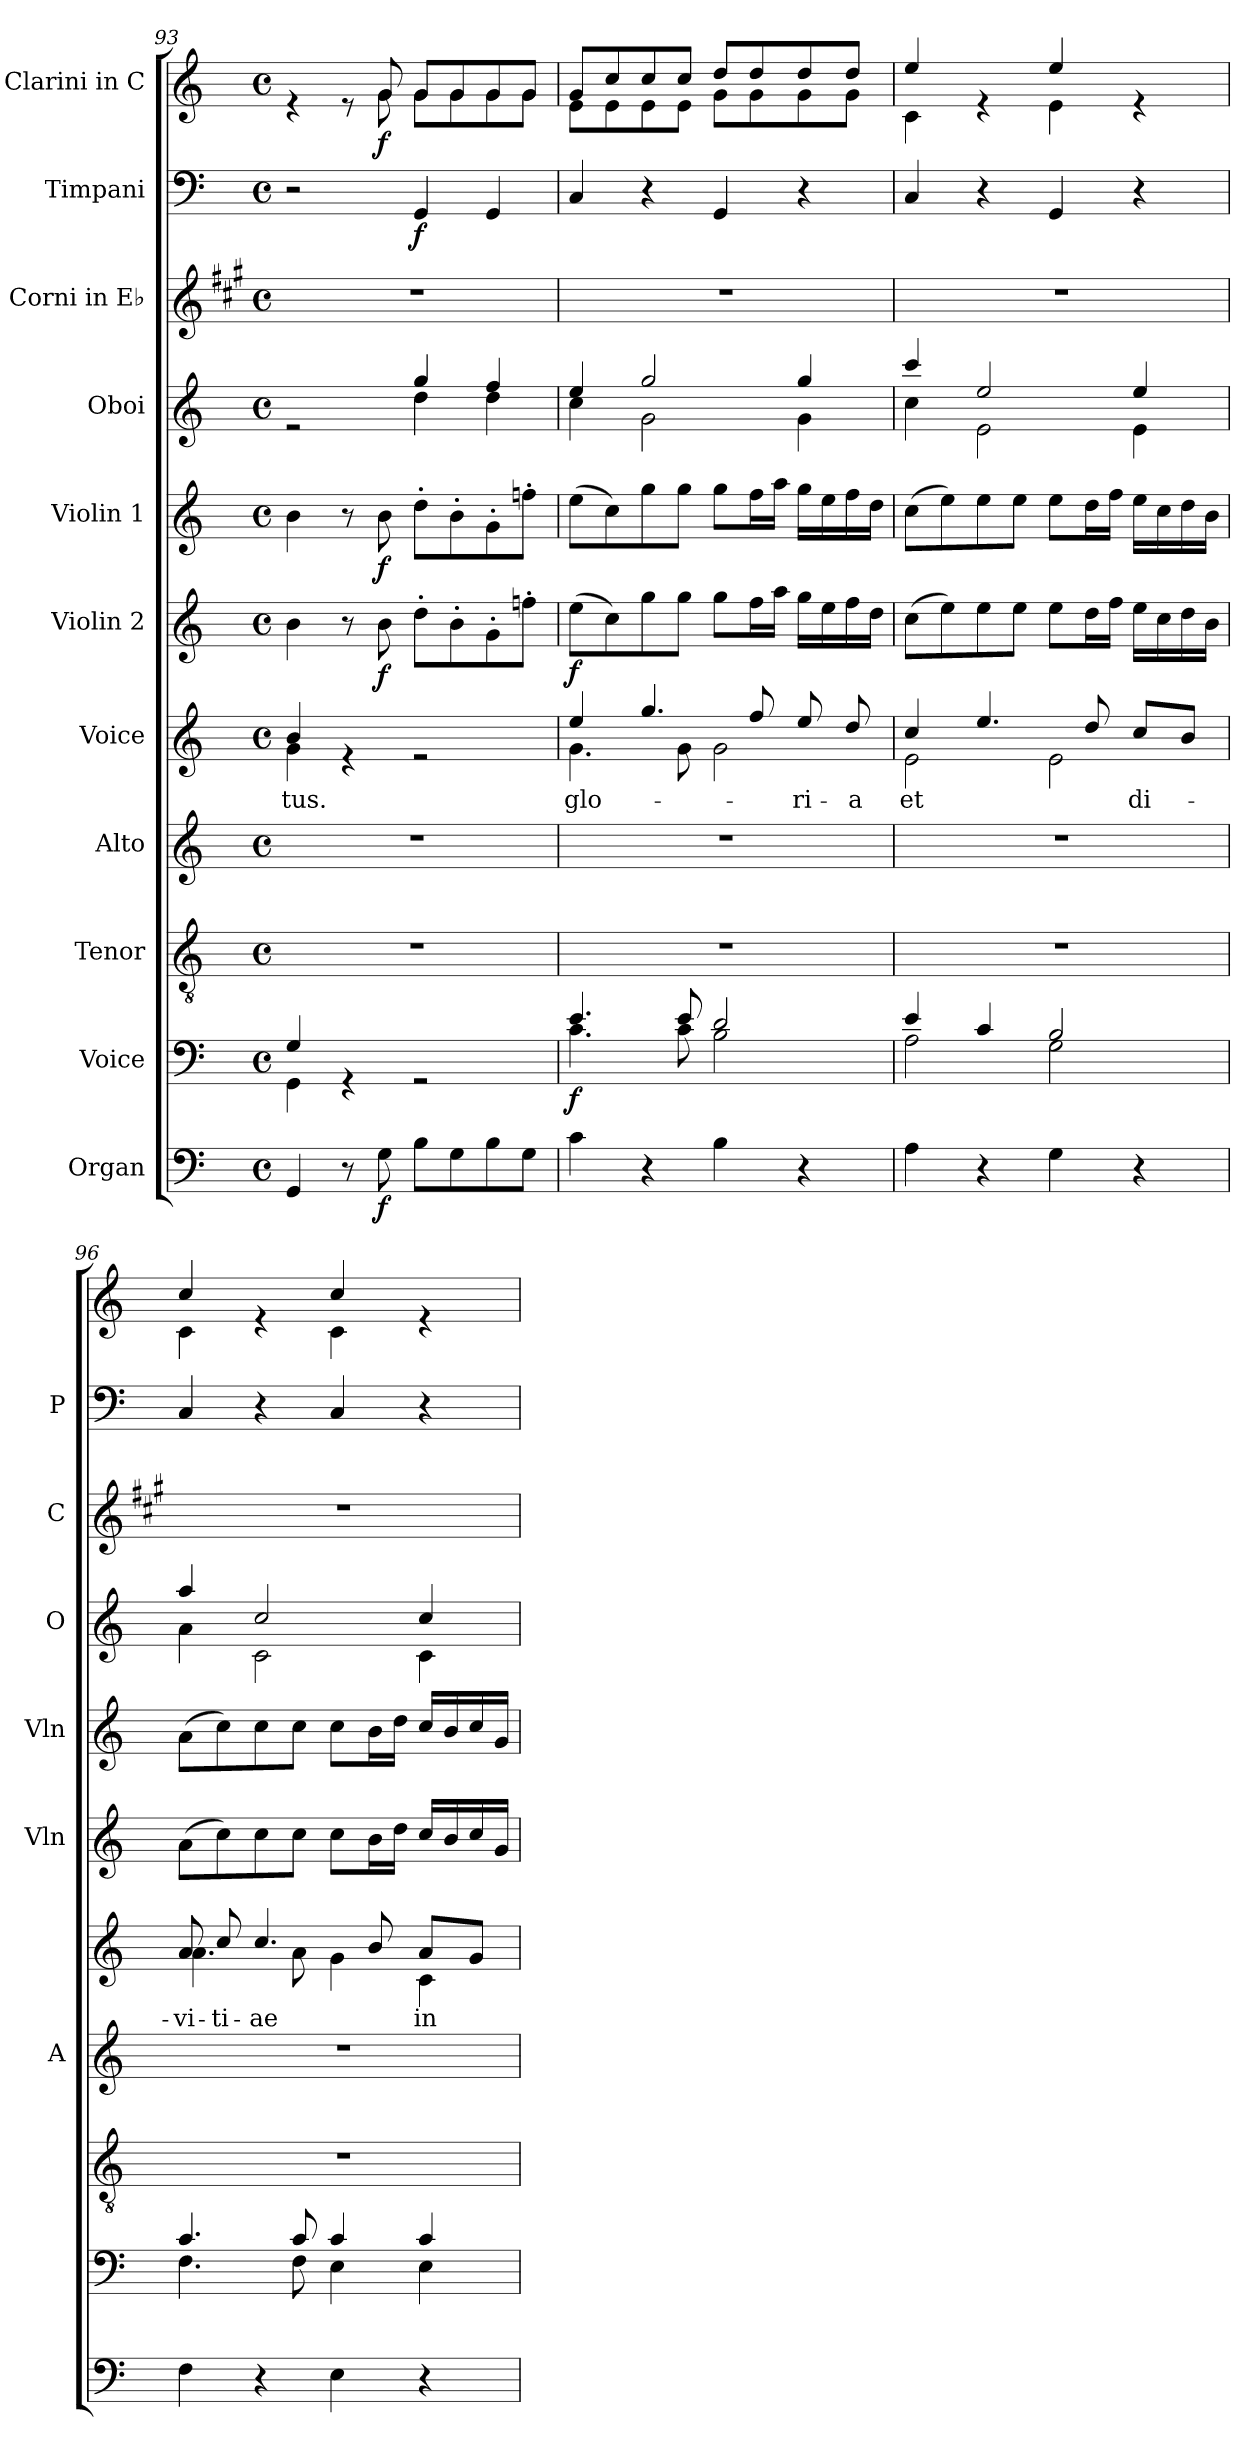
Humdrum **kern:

**kern	**dynam	**kern	**dynam	**kern	**kern	**kern	**text	**dynam	**kern	**dynam	**kern	**dynam	**kern	**kern	**kern	**dynam	**kern	**dynam
*part11	*part11	*part10	*part10	*part9	*part8	*part7	*part7	*part7	*part6	*part6	*part5	*part5	*part4	*part3	*part2	*part2	*part1	*part1
*staff11	*staff11	*staff10	*staff10	*staff9	*staff8	*staff7	*staff7	*staff7	*staff6	*staff6	*staff5	*staff5	*staff4	*staff3	*staff2	*staff2	*staff1	*staff1
*I"Organ	*	*I"Voice	*	*I"Tenor	*I"Alto	*I"Voice	*	*	*I"Violin 2	*	*I"Violin 1	*	*I"Oboi	*I"Corni in E♭	*I"Timpani	*	*I"Clarini in C	*
*	*	*	*	*	*I'A	*	*	*	*I'Vln	*	*I'Vln	*	*I'O	*I'C	*I'P	*	*	*
*clefF4	*	*clefF4	*	*clefGv2	*clefG2	*clefG2	*	*	*clefG2	*	*clefG2	*	*clefG2	*clefG2	*clefF4	*	*clefG2	*
*	*	*	*	*	*	*	*	*	*	*	*	*	*	*ITrd5c9	*	*	*	*
*k[]	*	*k[]	*	*k[]	*k[]	*k[]	*	*	*k[]	*	*k[]	*	*k[]	*k[]	*k[]	*	*k[]	*
*M4/4	*	*M4/4	*	*M4/4	*M4/4	*M4/4	*	*	*M4/4	*	*M4/4	*	*M4/4	*M4/4	*M4/4	*	*M4/4	*
*met(c)	*	*met(c)	*	*met(c)	*met(c)	*met(c)	*	*	*met(c)	*	*met(c)	*	*met(c)	*met(c)	*met(c)	*	*met(c)	*
=93	=93	=93	=93	=93	=93	=93	=93	=93	=93	=93	=93	=93	=93	=93	=93	=93	=93	=93
*	*	*^	*	*	*	*	*	*	*	*	*	*	*	*	*	*	*	*
!	!	!	!	!	!	!	!	!LO:LY:b	!	!	!	!	!	!	!	!	!	!	!
*	*	*	*	*	*	*	*^	*	*	*	*	*	*	*^	*	*	*	*^	*
4GG/	.	4G/	4GG\	.	1r	1r	4b/	4g\	-tus.	.	4b\	.	4b\	.	2re	2ryy	1r	2r	.	4re	4.ryy	.
8r	.	4rGG	2.ryy	.	.	.	4re	2.ryy	.	.	8r	.	8r	.	.	.	.	.	.	8re	.	.
!	!LO:DY:b	!	!	!	!	!	!	!	!	!	!	!LO:DY:b	!	!LO:DY:b	!	!	!	!	!	!	!	!LO:DY:b
8G\	f	.	.	.	.	.	.	.	.	.	8b\	f	8b\	f	.	.	.	.	.	8g/	8g\	f
!	!	!	!	!	!	!	!	!	!	!	!	!	!	!	!	!	!	!	!LO:DY:b	!	!	!
8B\L	.	2rGG	.	.	.	.	2re	.	.	.	8dd'\L	.	8dd'\L	.	4gg/	4dd\	.	4GG/	f	8g/L	8g\L	.
8G\	.	.	.	.	.	.	.	.	.	.	8b'\	.	8b'\	.	.	.	.	.	.	8g/	8g\	.
8B\	.	.	.	.	.	.	.	.	.	.	8g'\	.	8g'\	.	4ff/	4dd\	.	4GG/	.	8g/	8g\	.
8G\J	.	.	.	.	.	.	.	.	.	.	8ffn'\J	.	8ffn'\J	.	.	.	.	.	.	8g/J	8g\J	.
!!LO:PB:g=z	!!
=94	=94	=94	=94	=94	=94	=94	=94	=94	=94	=94	=94	=94	=94	=94	=94	=94	=94	=94	=94	=94	=94	=94
!	!	!	!	!LO:DY:b	!	!	!	!	!LO:LY:b	!LO:DY:b	!	!	!	!	!	!	!	!	!	!	!	!
4c\	.	4.e/	4.c\	f	1r	1r	4ee/	4.g\	glo-	f	(8ee\L	.	(8ee\L	.	4ee/	4cc\	1r	4C/	.	8g/L	8e\L	.
.	.	.	.	.	.	.	.	.	.	.	8cc\)	.	8cc\)	.	.	.	.	.	.	8cc/	8e\	.
4r	.	.	.	.	.	.	4.gg/	.	.	.	8gg\	.	8gg\	.	2gg/	2g\	.	4r	.	8cc/	8e\	.
.	.	8e/	8c\	.	.	.	.	8g\	.	.	8gg\J	.	8gg\J	.	.	.	.	.	.	8cc/J	8e\J	.
4B\	.	2d/	2B\	.	.	.	.	2g\	.	.	8gg\L	.	8gg\L	.	.	.	.	4GG/	.	8dd/L	8g\L	.
.	.	.	.	.	.	.	8ff/	.	.	.	16ff\L	.	16ff\L	.	.	.	.	.	.	8dd/	8g\	.
.	.	.	.	.	.	.	.	.	.	.	16aa\JJ	.	16aa\JJ	.	.	.	.	.	.	.	.	.
!	!	!	!	!	!	!	!	!	!LO:LY:b	!	!	!	!	!	!	!	!	!	!	!	!	!
4r	.	.	.	.	.	.	8ee/	.	-ri-	.	16gg\LL	.	16gg\LL	.	4gg/	4g\	.	4r	.	8dd/	8g\	.
.	.	.	.	.	.	.	.	.	.	.	16ee\	.	16ee\	.	.	.	.	.	.	.	.	.
!	!	!	!	!	!	!	!	!	!LO:LY:b	!	!	!	!	!	!	!	!	!	!	!	!	!
.	.	.	.	.	.	.	8dd/	.	-a	.	16ff\	.	16ff\	.	.	.	.	.	.	8dd/J	8g\J	.
.	.	.	.	.	.	.	.	.	.	.	16dd\JJ	.	16dd\JJ	.	.	.	.	.	.	.	.	.
=95	=95	=95	=95	=95	=95	=95	=95	=95	=95	=95	=95	=95	=95	=95	=95	=95	=95	=95	=95	=95	=95	=95
!	!	!	!	!	!	!	!	!	!LO:LY:b	!	!	!	!	!	!	!	!	!	!	!	!	!
4A\	.	4e/	2A\	.	1r	1r	4cc/	2e\	et	.	(8cc\L	.	(8cc\L	.	4ccc/	4cc\	1r	4C/	.	4ee/	4c\	.
.	.	.	.	.	.	.	.	.	.	.	8ee\)	.	8ee\)	.	.	.	.	.	.	.	.	.
4r	.	4c/	.	.	.	.	4.ee/	.	.	.	8ee\	.	8ee\	.	2ee/	2e\	.	4r	.	4re	4ryy	.
.	.	.	.	.	.	.	.	.	.	.	8ee\J	.	8ee\J	.	.	.	.	.	.	.	.	.
4G\	.	2B/	2G\	.	.	.	.	2e\	.	.	8ee\L	.	8ee\L	.	.	.	.	4GG/	.	4ee/	4e\	.
.	.	.	.	.	.	.	8dd/	.	.	.	16dd\L	.	16dd\L	.	.	.	.	.	.	.	.	.
.	.	.	.	.	.	.	.	.	.	.	16ff\JJ	.	16ff\JJ	.	.	.	.	.	.	.	.	.
!	!	!	!	!	!	!	!	!	!LO:LY:b	!	!	!	!	!	!	!	!	!	!	!	!	!
4r	.	.	.	.	.	.	8cc/L	.	di-	.	16ee\LL	.	16ee\LL	.	4ee/	4e\	.	4r	.	4re	4ryy	.
.	.	.	.	.	.	.	.	.	.	.	16cc\	.	16cc\	.	.	.	.	.	.	.	.	.
.	.	.	.	.	.	.	8b/J	.	.	.	16dd\	.	16dd\	.	.	.	.	.	.	.	.	.
.	.	.	.	.	.	.	.	.	.	.	16b\JJ	.	16b\JJ	.	.	.	.	.	.	.	.	.
=96	=96	=96	=96	=96	=96	=96	=96	=96	=96	=96	=96	=96	=96	=96	=96	=96	=96	=96	=96	=96	=96	=96
!	!	!	!	!	!	!	!	!	!LO:LY:b	!	!	!	!	!	!	!	!	!	!	!	!	!
4F\	.	4.c/	4.F\	.	1r	1r	8a/	4.a\	-vi-	.	(8a\L	.	(8a\L	.	4aa/	4a\	1r	4C/	.	4cc/	4c\	.
!	!	!	!	!	!	!	!	!	!LO:LY:b	!	!	!	!	!	!	!	!	!	!	!	!	!
.	.	.	.	.	.	.	8cc/	.	-ti-	.	8cc\)	.	8cc\)	.	.	.	.	.	.	.	.	.
!	!	!	!	!	!	!	!	!	!LO:LY:b	!	!	!	!	!	!	!	!	!	!	!	!	!
4r	.	.	.	.	.	.	4.cc/	.	-ae	.	8cc\	.	8cc\	.	2cc/	2c\	.	4r	.	4re	4ryy	.
.	.	8c/	8F\	.	.	.	.	8a\	.	.	8cc\J	.	8cc\J	.	.	.	.	.	.	.	.	.
4E\	.	4c/	4E\	.	.	.	.	4g\	.	.	8cc\L	.	8cc\L	.	.	.	.	4C/	.	4cc/	4c\	.
.	.	.	.	.	.	.	8b/	.	.	.	16b\L	.	16b\L	.	.	.	.	.	.	.	.	.
.	.	.	.	.	.	.	.	.	.	.	16dd\JJ	.	16dd\JJ	.	.	.	.	.	.	.	.	.
!	!	!	!	!	!	!	!	!	!LO:LY:b	!	!	!	!	!	!	!	!	!	!	!	!	!
4r	.	4c/	4E\	.	.	.	8a/L	4c\	in	.	16cc/LL	.	16cc/LL	.	4cc/	4c\	.	4r	.	4re	4ryy	.
.	.	.	.	.	.	.	.	.	.	.	16b/	.	16b/	.	.	.	.	.	.	.	.	.
.	.	.	.	.	.	.	8g/J	.	.	.	16cc/	.	16cc/	.	.	.	.	.	.	.	.	.
.	.	.	.	.	.	.	.	.	.	.	16g/JJ	.	16g/JJ	.	.	.	.	.	.	.	.	.
*	*	*v	*v	*	*	*	*v	*v	*	*	*	*	*	*	*v	*v	*	*	*	*v	*v	*
=	=	=	=	=	=	=	=	=	=	=	=	=	=	=	=	=	=	=
*-	*-	*-	*-	*-	*-	*-	*-	*-	*-	*-	*-	*-	*-	*-	*-	*-	*-	*-
